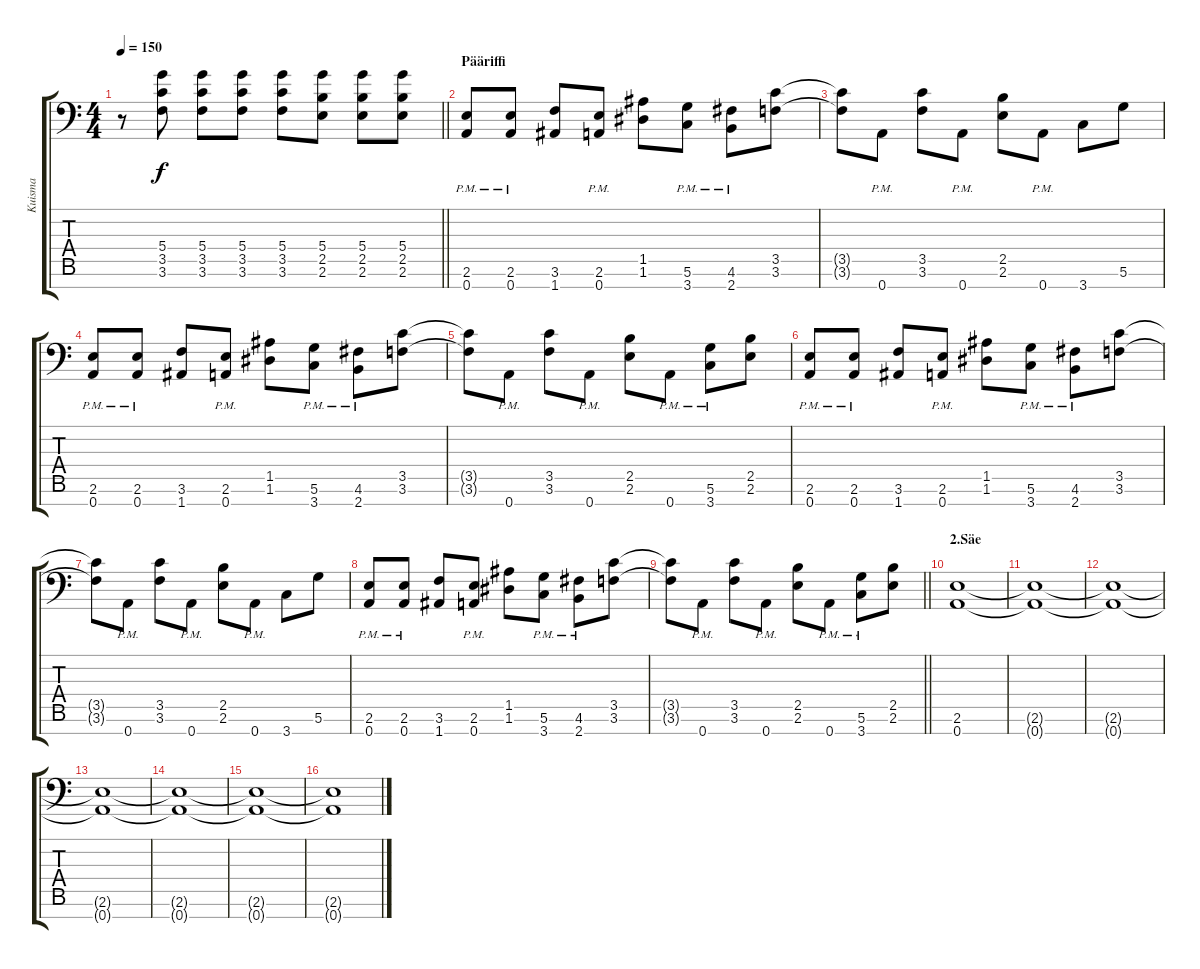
\track ("Kuisma" "Kuisma") {instrument distortionguitar}
\staff {score tabs}
\tuning (E4 B3 G3 D3 A2 D2 A1) {hide}
\ts (4 4)
\tempo 150
\clef f4
\barLineRight lightlight
\ks c
r.8{dy f} (5.4 3.5 3.6).8 (5.4 3.5 3.6).8 (5.4 3.5 3.6).8 (5.4 3.5 3.6).8 (5.4 2.5 2.6).8 (5.4 2.5 2.6).8 (5.4 2.5 2.6).8 |
\section ("" "Pääriffi")
(2.6{pm} 0.7{pm}).8 (2.6{pm} 0.7{pm}).8 (3.6 1.7).8 (2.6{pm} 0.7{pm}).8 (1.5 1.6).8 (5.6{pm} 3.7{pm}).8 (4.6{pm} 2.7{pm}).8 (3.5 3.6).8 |
(3.5{t} 3.6{t}).8 0.7{pm}.8 (3.5 3.6).8 0.7{pm}.8 (2.5 2.6).8 0.7{pm}.8 3.7.8 5.6.8 |
(2.6{pm} 0.7{pm}).8 (2.6{pm} 0.7{pm}).8 (3.6 1.7).8 (2.6{pm} 0.7{pm}).8 (1.5 1.6).8 (5.6{pm} 3.7{pm}).8 (4.6{pm} 2.7{pm}).8 (3.5 3.6).8 |
(3.5{t} 3.6{t}).8 0.7{pm}.8 (3.5 3.6).8 0.7{pm}.8 (2.5 2.6).8 0.7{pm}.8 (5.6{pm} 3.7{pm}).8 (2.5 2.6).8 |
(2.6{pm} 0.7{pm}).8 (2.6{pm} 0.7{pm}).8 (3.6 1.7).8 (2.6{pm} 0.7{pm}).8 (1.5 1.6).8 (5.6{pm} 3.7{pm}).8 (4.6{pm} 2.7{pm}).8 (3.5 3.6).8 |
(3.5{t} 3.6{t}).8 0.7{pm}.8 (3.5 3.6).8 0.7{pm}.8 (2.5 2.6).8 0.7{pm}.8 3.7.8 5.6.8 |
(2.6{pm} 0.7{pm}).8 (2.6{pm} 0.7{pm}).8 (3.6 1.7).8 (2.6{pm} 0.7{pm}).8 (1.5 1.6).8 (5.6{pm} 3.7{pm}).8 (4.6{pm} 2.7{pm}).8 (3.5 3.6).8 |
\barLineRight lightlight
(3.5{t} 3.6{t}).8 0.7{pm}.8 (3.5 3.6).8 0.7{pm}.8 (2.5 2.6).8 0.7{pm}.8 (5.6{pm} 3.7{pm}).8 (2.5 2.6).8 |
\section ("" "2.Säe")
(2.6 0.7).1 |
(2.6{t} 0.7{t}).1 |
(2.6{t} 0.7{t}).1 |
(2.6{t} 0.7{t}).1 |
(2.6{t} 0.7{t}).1 |
(2.6{t} 0.7{t}).1 |
(2.6{t} 0.7{t}).1
